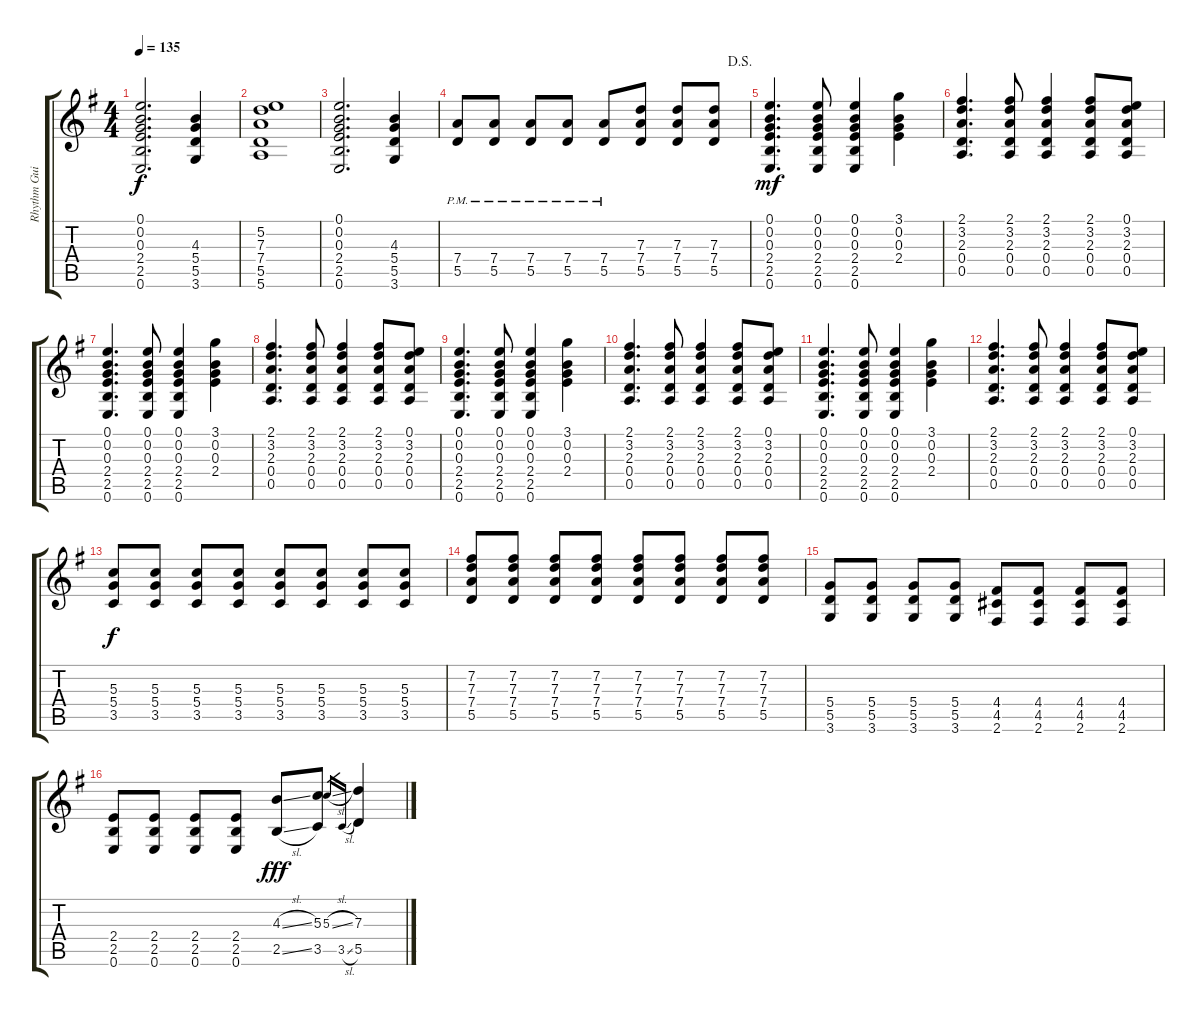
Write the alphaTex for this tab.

\track ("Rhythm Guitar" "Rhythm Gui") {instrument distortionguitar}
\staff {score tabs}
\tuning (E4 B3 G3 D3 A2 E2) {hide}
\ts (4 4)
\tempo 135
\clef g2
\ks g
(0.1 0.2 0.3 2.4 2.5 0.6).2{d dy f instrument distortionguitar} (4.3 5.4 5.5 3.6).4 |
(5.2 7.3 7.4 5.5 5.6).1 |
(0.1 0.2 0.3 2.4 2.5 0.6).2{d} (4.3 5.4 5.5 3.6).4 |
\jump dalsegno
(7.4{pm} 5.5{pm}).8 (7.4{pm} 5.5{pm}).8 (7.4{pm} 5.5{pm}).8 (7.4{pm} 5.5{pm}).8 (7.4{pm} 5.5{pm}).8 (7.3 7.4 5.5).8 (7.3 7.4 5.5).8 (7.3 7.4 5.5).8 |
(0.1 0.2 0.3 2.4 2.5 0.6).4{d dy mf} (0.1 0.2 0.3 2.4 2.5 0.6).8 (0.1 0.2 0.3 2.4 2.5 0.6).4 (3.1 0.2 0.3 2.4).4 |
(2.1 3.2 2.3 0.4 0.5).4{d} (2.1 3.2 2.3 0.4 0.5).8 (2.1 3.2 2.3 0.4 0.5).4 (2.1 3.2 2.3 0.4 0.5).8 (0.1 3.2 2.3 0.4 0.5).8 |
(0.1 0.2 0.3 2.4 2.5 0.6).4{d} (0.1 0.2 0.3 2.4 2.5 0.6).8 (0.1 0.2 0.3 2.4 2.5 0.6).4 (3.1 0.2 0.3 2.4).4 |
(2.1 3.2 2.3 0.4 0.5).4{d} (2.1 3.2 2.3 0.4 0.5).8 (2.1 3.2 2.3 0.4 0.5).4 (2.1 3.2 2.3 0.4 0.5).8 (0.1 3.2 2.3 0.4 0.5).8 |
(0.1 0.2 0.3 2.4 2.5 0.6).4{d} (0.1 0.2 0.3 2.4 2.5 0.6).8 (0.1 0.2 0.3 2.4 2.5 0.6).4 (3.1 0.2 0.3 2.4).4 |
(2.1 3.2 2.3 0.4 0.5).4{d} (2.1 3.2 2.3 0.4 0.5).8 (2.1 3.2 2.3 0.4 0.5).4 (2.1 3.2 2.3 0.4 0.5).8 (0.1 3.2 2.3 0.4 0.5).8 |
(0.1 0.2 0.3 2.4 2.5 0.6).4{d} (0.1 0.2 0.3 2.4 2.5 0.6).8 (0.1 0.2 0.3 2.4 2.5 0.6).4 (3.1 0.2 0.3 2.4).4 |
(2.1 3.2 2.3 0.4 0.5).4{d} (2.1 3.2 2.3 0.4 0.5).8 (2.1 3.2 2.3 0.4 0.5).4 (2.1 3.2 2.3 0.4 0.5).8 (0.1 3.2 2.3 0.4 0.5).8 |
(5.3 5.4 3.5).8{dy f} (5.3 5.4 3.5).8 (5.3 5.4 3.5).8 (5.3 5.4 3.5).8 (5.3 5.4 3.5).8 (5.3 5.4 3.5).8 (5.3 5.4 3.5).8 (5.3 5.4 3.5).8 |
(7.2 7.3 7.4 5.5).8 (7.2 7.3 7.4 5.5).8 (7.2 7.3 7.4 5.5).8 (7.2 7.3 7.4 5.5).8 (7.2 7.3 7.4 5.5).8 (7.2 7.3 7.4 5.5).8 (7.2 7.3 7.4 5.5).8 (7.2 7.3 7.4 5.5).8 |
(5.4 5.5 3.6).8 (5.4 5.5 3.6).8 (5.4 5.5 3.6).8 (5.4 5.5 3.6).8 (4.4 4.5 2.6).8 (4.4 4.5 2.6).8 (4.4 4.5 2.6).8 (4.4 4.5 2.6).8 |
(2.4 2.5 0.6).8 (2.4 2.5 0.6).8 (2.4 2.5 0.6).8 (2.4 2.5 0.6).8 (4.3{sl} 2.5{sl}).8{dy fff} (5.3 3.5).8 5.3{sl}.16{gr} 3.5{sl}.16{gr} (7.3 5.5).4
